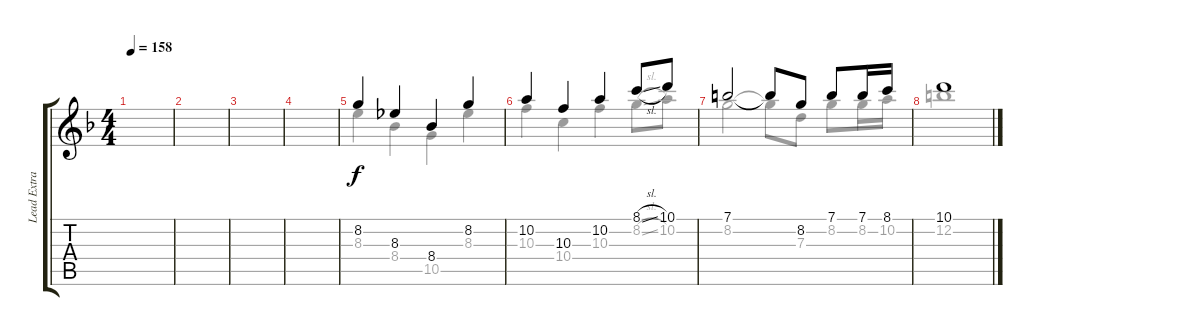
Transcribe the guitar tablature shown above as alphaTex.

\track ("Lead Extra" "Lead Extra") {instrument distortionguitar}
\staff {score tabs}
\tuning (E4 B3 G3 D3 A2 D2) {hide}
\voice
\ts (4 4)
\tempo 158
\clef g2
\ks f
|
|
|
|
8.2.4 8.3.4 8.4.4 8.2.4 |
10.2.4 10.3.4 10.2.4 8.1{sl}.8 10.1.8 |
7.1.2 7.1{t}.8 8.2.8 7.1.8 7.1.16 8.1.16 |
10.1.1 |
|
|
|
|
|
|
|
\voice
\clef g2
\ottava regular
\simile none
\ks f
|
|
|
|
8.3.4 8.4.4 10.5.4 8.3.4 |
10.3.4 10.4.4 10.3.4 8.2{sl}.8 10.2.8 |
8.2.2 8.2{t}.8 7.3.8 8.2.8 8.2.16 10.2.16 |
12.2.1 |
|
|
|
|
|
|
|
